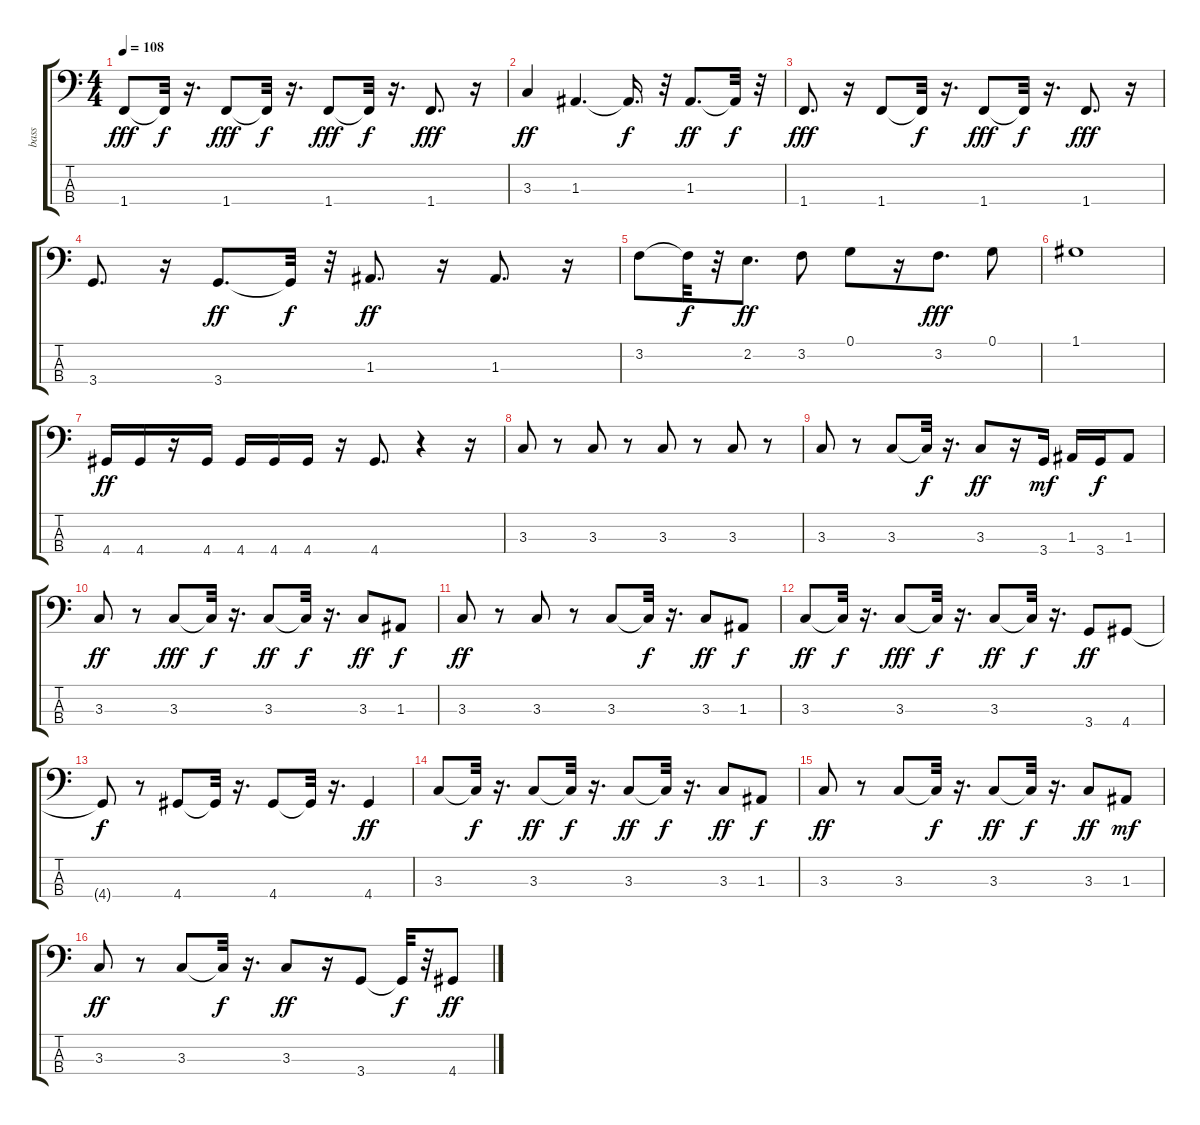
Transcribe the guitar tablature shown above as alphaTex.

\track ("bass    " "bass    ") {instrument electricbasspick}
\staff {score tabs}
\tuning (G2 D2 A1 E1) {hide}
\ts (4 4)
\tempo 108
\clef f4
\ks c
1.4.8{dy fff} 1.4{t}.32{dy f} r.16{d} 1.4.8{dy fff} 1.4{t}.32{dy f} r.16{d} 1.4.8{dy fff} 1.4{t}.32{dy f} r.16{d} 1.4.8{d dy fff} r.16 |
3.3.4{dy ff} 1.3.4{d} 1.3{t}.16{d dy f} r.32 1.3.8{d dy ff} 1.3{t}.32{dy f} r.32 |
1.4.8{d dy fff} r.16 1.4.8 1.4{t}.32{dy f} r.16{d} 1.4.8{dy fff} 1.4{t}.32{dy f} r.16{d} 1.4.8{d dy fff} r.16 |
3.4.8{d} r.16 3.4.8{d dy ff} 3.4{t}.32{dy f} r.32 1.3.8{d dy ff} r.16 1.3.8{d} r.16 |
3.2.8 3.2{t}.32{dy f} r.32 2.2.8{d dy ff} 3.2.8 0.1.8 r.16 3.2.8{d dy fff} 0.1.8 |
1.1.1 |
4.4.16{dy ff} 4.4.16 r.16 4.4.16 4.4.16 4.4.16 4.4.16 r.16 4.4.8{d} r.4 r.16 |
3.3.8 r.8 3.3.8 r.8 3.3.8 r.8 3.3.8 r.8 |
3.3.8 r.8 3.3.8 3.3{t}.32{dy f} r.16{d} 3.3.8{dy ff} r.16 3.4.16{dy mf} 1.3.16 3.4.16{dy f} 1.3.8 |
3.3.8{dy ff} r.8 3.3.8{dy fff} 3.3{t}.32{dy f} r.16{d} 3.3.8{dy ff} 3.3{t}.32{dy f} r.16{d} 3.3.8{dy ff} 1.3.8{dy f} |
3.3.8{dy ff} r.8 3.3.8 r.8 3.3.8 3.3{t}.32{dy f} r.16{d} 3.3.8{dy ff} 1.3.8{dy f} |
3.3.8{dy ff} 3.3{t}.32{dy f} r.16{d} 3.3.8{dy fff} 3.3{t}.32{dy f} r.16{d} 3.3.8{dy ff} 3.3{t}.32{dy f} r.16{d} 3.4.8{dy ff} 4.4.8 |
4.4{t}.8{dy f} r.8 4.4.8 4.4{t}.32 r.16{d} 4.4.8 4.4{t}.32 r.16{d} 4.4.4{dy ff} |
3.3.8 3.3{t}.32{dy f} r.16{d} 3.3.8{dy ff} 3.3{t}.32{dy f} r.16{d} 3.3.8{dy ff} 3.3{t}.32{dy f} r.16{d} 3.3.8{dy ff} 1.3.8{dy f} |
3.3.8{dy ff} r.8 3.3.8 3.3{t}.32{dy f} r.16{d} 3.3.8{dy ff} 3.3{t}.32{dy f} r.16{d} 3.3.8{dy ff} 1.3.8{dy mf} |
3.3.8{dy ff} r.8 3.3.8 3.3{t}.32{dy f} r.16{d} 3.3.8{dy ff} r.16 3.4.8 3.4{t}.32{dy f} r.32 4.4.8{dy ff}
